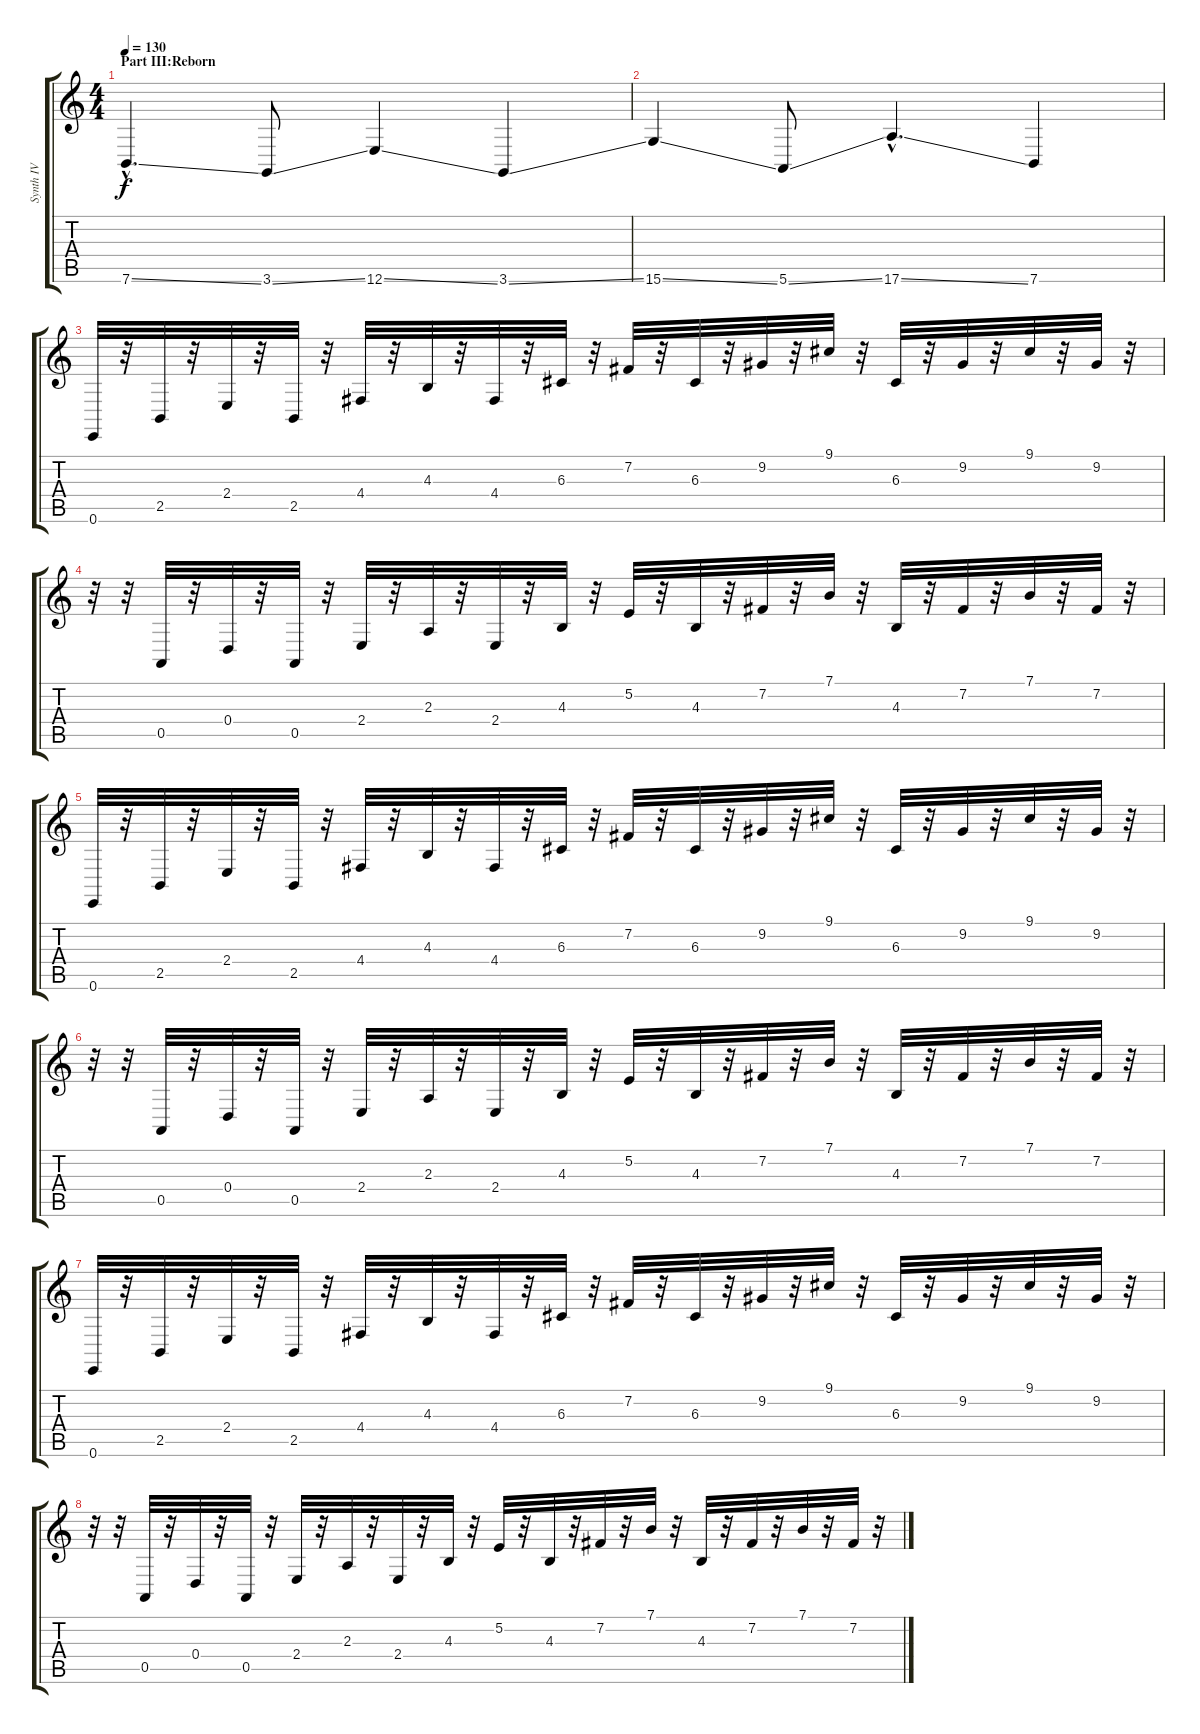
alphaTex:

\track ("Synth IV" "Synth IV") {instrument lead8bassandlead}
\staff {score tabs}
\tuning (E4 B3 G3 D3 A2 E2) {hide}
\ts (4 4)
\section ("" "Part III:Reborn")
\tempo 130
\clef g2
\ks c
7.6{ss hac}.4{d dy f instrument lead8bassandlead} 3.6{ss}.8 12.6{ss}.4 3.6{ss}.4 |
15.6{ss}.4 5.6{ss}.8 17.6{ss hac}.4{d} 7.6.4 |
0.6.32 r.32 2.5.32 r.32 2.4.32 r.32 2.5.32 r.32 4.4.32 r.32 4.3.32 r.32 4.4.32 r.32 6.3.32 r.32 7.2.32 r.32 6.3.32 r.32 9.2.32 r.32 9.1.32 r.32 6.3.32 r.32 9.2.32 r.32 9.1.32 r.32 9.2.32 r.32 |
r.32 r.32 0.5.32 r.32 0.4.32 r.32 0.5.32 r.32 2.4.32 r.32 2.3.32 r.32 2.4.32 r.32 4.3.32 r.32 5.2.32 r.32 4.3.32 r.32 7.2.32 r.32 7.1.32 r.32 4.3.32 r.32 7.2.32 r.32 7.1.32 r.32 7.2.32 r.32 |
0.6.32 r.32 2.5.32 r.32 2.4.32 r.32 2.5.32 r.32 4.4.32 r.32 4.3.32 r.32 4.4.32 r.32 6.3.32 r.32 7.2.32 r.32 6.3.32 r.32 9.2.32 r.32 9.1.32 r.32 6.3.32 r.32 9.2.32 r.32 9.1.32 r.32 9.2.32 r.32 |
r.32 r.32 0.5.32 r.32 0.4.32 r.32 0.5.32 r.32 2.4.32 r.32 2.3.32 r.32 2.4.32 r.32 4.3.32 r.32 5.2.32 r.32 4.3.32 r.32 7.2.32 r.32 7.1.32 r.32 4.3.32 r.32 7.2.32 r.32 7.1.32 r.32 7.2.32 r.32 |
0.6.32 r.32 2.5.32 r.32 2.4.32 r.32 2.5.32 r.32 4.4.32 r.32 4.3.32 r.32 4.4.32 r.32 6.3.32 r.32 7.2.32 r.32 6.3.32 r.32 9.2.32 r.32 9.1.32 r.32 6.3.32 r.32 9.2.32 r.32 9.1.32 r.32 9.2.32 r.32 |
r.32 r.32 0.5.32 r.32 0.4.32 r.32 0.5.32 r.32 2.4.32 r.32 2.3.32 r.32 2.4.32 r.32 4.3.32 r.32 5.2.32 r.32 4.3.32 r.32 7.2.32 r.32 7.1.32 r.32 4.3.32 r.32 7.2.32 r.32 7.1.32 r.32 7.2.32 r.32
